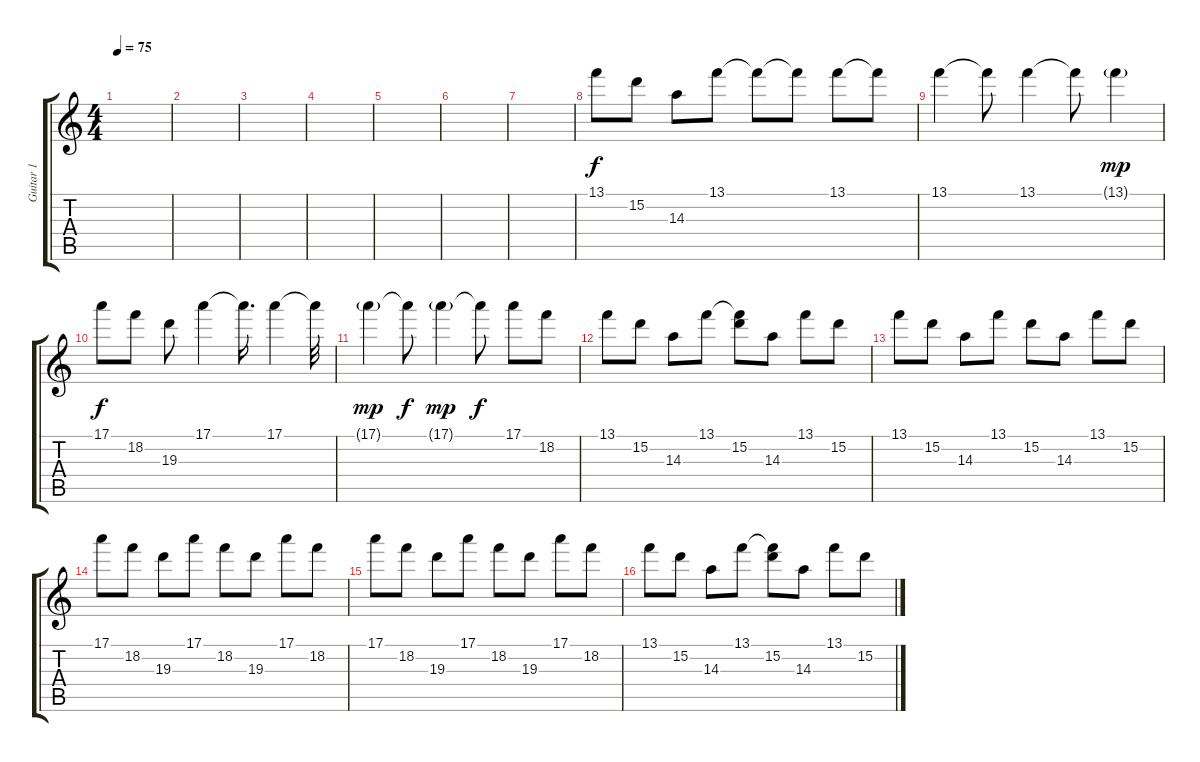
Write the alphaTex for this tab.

\track ("Guitar 1" "Guitar 1") {instrument acousticguitarsteel}
\staff {score tabs}
\tuning (E4 B3 G3 D3 A2 D2) {hide}
\ts (4 4)
\tempo 75
\clef g2
\ks c
|
|
|
|
|
|
|
13.1.8 15.2.8 14.3.8 13.1.8 13.1{t}.8 13.1{t}.8 13.1.8 13.1{t}.8 |
13.1.4 13.1{t}.8 13.1.4 13.1{t}.8 13.1{g}.4{dy mp} |
17.1.8{dy f} 18.2.8 19.3.8 17.1.4 17.1{t}.16{d} 17.1.4 17.1{t}.32 |
17.1{g}.4{dy mp} 17.1{t}.8{dy f} 17.1{g}.4{dy mp} 17.1{t}.8{dy f} 17.1.8 18.2.8 |
13.1.8 15.2.8 14.3.8 13.1.8 (13.1{t} 15.2).8 14.3.8 13.1.8 15.2.8 |
13.1.8 15.2.8 14.3.8 13.1.8 15.2.8 14.3.8 13.1.8 15.2.8 |
17.1.8 18.2.8 19.3.8 17.1.8 18.2.8 19.3.8 17.1.8 18.2.8 |
17.1.8 18.2.8 19.3.8 17.1.8 18.2.8 19.3.8 17.1.8 18.2.8 |
13.1.8 15.2.8 14.3.8 13.1.8 (13.1{t} 15.2).8 14.3.8 13.1.8 15.2.8
